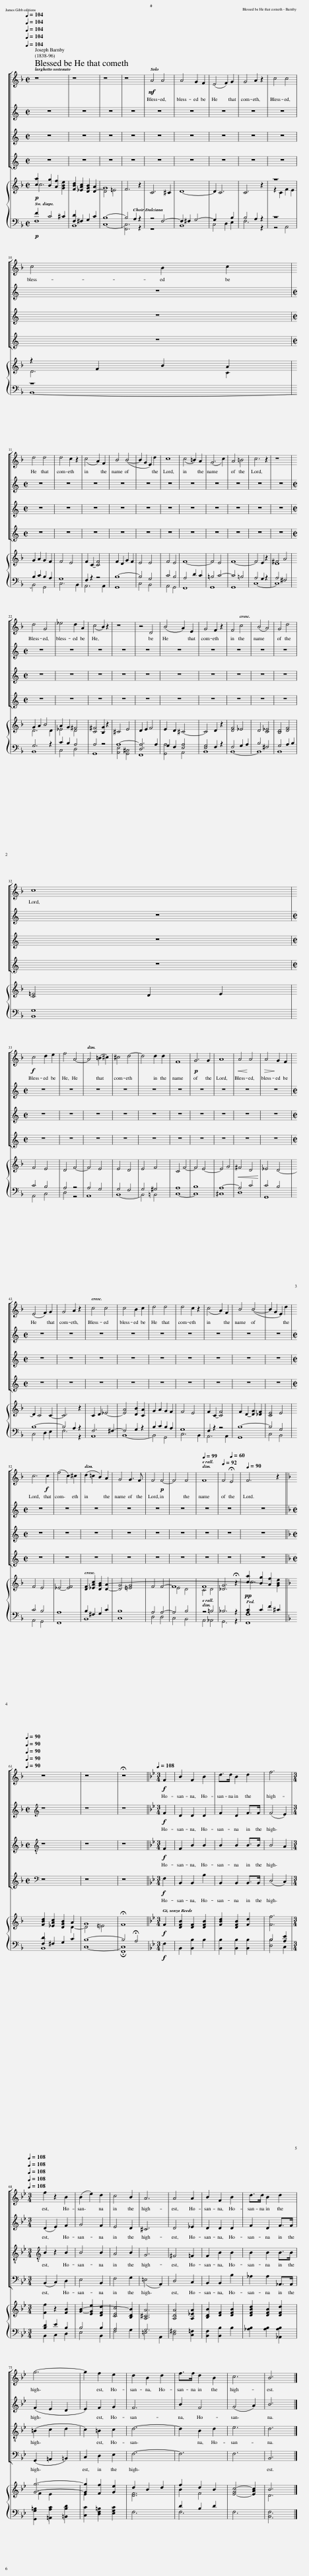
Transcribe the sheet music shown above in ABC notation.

X:1
%%score [ 1 2 3 4 ] { ( 5 6 ) | ( 7 8 ) }
L:1/8
Q:1/4=104
M:2/2
I:linebreak $
K:F
V:1 treble
V:2 treble
V:3 treble
V:4 treble
V:5 treble
V:6 treble
V:7 bass
V:8 bass
V:1
 z8 | z8 | z8 | z8 |!mf! A4 A4 | %5
 A4 G2 F2 | (E4 F2) G2 | G4 A2 z2 | c4 c4 |$ c4 B2 c2 |$ %10
 d4 d4 | d4 c2 z2 | (c4 A2) F2 | B4 (B4- | B2 G2 E2) d2 | %15
 c8 | (c4 =B2) A2 | (G6 c2) | A4 =B4 | c6 z2 | %20
 z8 |$ d4 G4 | _e4 d2 A2 | (c4 B2) z2 | z8 | %25
 z4 D4 | (B4 A2) E2 | G4 F2 z2 | F4 c4 | (B4 A4) | %30
 G4 d4 |$ c8 |$!f! c4 d2 e2 | f4 A4- | A4 (=B2 ^c2) | %35
 ^c4 d4- | d4 d2 d2 | F8 |!p! G6 G2 | A8 | %40
!<(! A4!<)! A4 |!>(! A4!>)! G2 F2 |$ (E4 F2) G2 | G4 A2 z2 | c4 c4 | %45
 c4 B2 c2 | d4 d4 | d4 c2 z2 | (c4 A2) F2 | B4 (B4- | %50
 B2 G2 E2) d2 |$ c6!f! c2 | (f4 c2) ^c2 | (d2 =c2 B2) A2 | G4 G3 F | %55
 F4!p! F4- | F4 F4 |[Q:1/4=99] F8 |[Q:1/4=92] F4[Q:1/4=60] !fermata!E4 |[Q:1/4=90] F6 z2 ||$ %60
[Q:1/4=90][Q:1/4=90][Q:1/4=90][Q:1/4=90][Q:1/4=90] z8 | z8 | !fermata!z8 ||[K:Bb][M:3/4]!f![Q:1/4=108] F2 | B2 F2 B2 | %65
 d>d B2 d2 | f6 |$[M:3/4][Q:1/4=108][Q:1/4=108][Q:1/4=108][Q:1/4=108][Q:1/4=108] f2 z2 B2 | (B2 e2) d2 | c4 B2 | %70
 A6 | A4 A2 | B2 F2 B2 | d>d B2 d2 |$ g6- | %75
 g2 f2 e2 | d2 B2 d2 | f>f d2 B2 | c6 | B6 |] %80
V:2
[K:C] z8 | z8 | z8 | z8 | z8 | %5
 z8 | z8 | z8 | z8 |$ z8 |$ %10
[M:2/2] z8 | z8 | z8 | z8 | z8 | %15
 z8 | z8 | z8 | z8 | z8 | %20
 z8 |$[M:2/2] z8 | z8 | z8 | z8 | %25
 z8 | z8 | z8 | z8 | z8 | %30
 z8 |$ z8 |$[M:2/2] z8 | z8 | z8 | %35
 z8 | z8 | z8 | z8 | z8 | %40
 z8 | z8 |$[M:2/2] z8 | z8 | z8 | %45
 z8 | z8 | z8 | z8 | z8 | %50
 z8 |$[M:2/2] z8 | z8 | z8 | z8 | %55
 z8 | z8 | z8 | z8 | z8 ||$ %60
[K:F][M:2/2][K:treble] z8 | z8 | z8 ||[K:Bb][M:3/4]!f! F2 | D2 D2 D2 | %65
 F2 D2 F>F | (F4 E2) |$[M:3/4] (D2 E2) F2 | G4 F2 | E4 D2 | %70
 ^C6 | D4 _E2 | D2 D2 D2 | F2 D2 F>F |$ (F2 E2 D2 | %75
 E2) F2 G2 | F6 | B2 F4 | (G4 A2) | B6 |] %80
V:3
[K:C] z8 | z8 | z8 | z8 | z8 | %5
 z8 | z8 | z8 | z8 |$ z8 |$ %10
[M:2/2] z8 | z8 | z8 | z8 | z8 | %15
 z8 | z8 | z8 | z8 | z8 | %20
 z8 |$[M:2/2] z8 | z8 | z8 | z8 | %25
 z8 | z8 | z8 | z8 | z8 | %30
 z8 |$ z8 |$[M:2/2] z8 | z8 | z8 | %35
 z8 | z8 | z8 | z8 | z8 | %40
 z8 | z8 |$[M:2/2] z8 | z8 | z8 | %45
 z8 | z8 | z8 | z8 | z8 | %50
 z8 |$[M:2/2] z8 | z8 | z8 | z8 | %55
 z8 | z8 | z8 | z8 | z8 ||$ %60
[K:F][M:2/2][K:treble-8] z8 | z8 | z8 ||[K:Bb][M:3/4]!f! F2 | F2 B2 B2 | %65
 B2 B2 B>B | B4 A2 |$[M:3/4][K:treble-8] B2 z2 B2 | B4 B2 | A4 B2 | %70
 G6 | ^F4 =F2 | F2 B2 B2 | B2 B2 B>B |$ (=B2 c2 d2 | %75
 c2) =B2 c2 | d6- | d2 B2 d2 | e6 | d6 |] %80
V:4
[K:C] z8 | z8 | z8 | z8 | z8 | %5
 z8 | z8 | z8 | z8 |$ z8 |$ %10
[M:2/2] z8 | z8 | z8 | z8 | z8 | %15
 z8 | z8 | z8 | z8 | z8 | %20
 z8 |$[M:2/2] z8 | z8 | z8 | z8 | %25
 z8 | z8 | z8 | z8 | z8 | %30
 z8 |$ z8 |$[M:2/2] z8 | z8 | z8 | %35
 z8 | z8 | z8 | z8 | z8 | %40
 z8 | z8 |$[M:2/2] z8 | z8 | z8 | %45
 z8 | z8 | z8 | z8 | z8 | %50
 z8 |$[M:2/2] z8 | z8 | z8 | z8 | %55
 z8 | z8 | z8 | z8 | z8 ||$ %60
[K:F][M:2/2][K:bass] z8 | z8 | z8 ||[K:Bb][M:3/4]!f! F,2 | B,,2 B,,2 B,2 | %65
 B,,2 B,,2 B,,>B,, | (D,4 C,2) |$[M:3/4] (B,,2 C,2) D,2 | E,4 B,,2 | F,4 G,2 | %70
 (=E,4 A,,2) | D,4 C,2 | B,,2 B,,2 B,2 | _A,2 A,2 _A,,>A,, |$ (G,,2 =A,,2 =B,,2) | %75
 C,2 D,2 E,2 | F,6- | F,6 | F,6 | B,,6 |] %80
V:5
!p! [ca]2 [Bg]2 [Af]2 [GBe]2 | [FBd]2 [_EAc]2 [DGB]2 A2 | G8 | F6 z2 | C6 ^C2 | %5
 D8- | D2 C6 | C6 z2 | z8 |$ z2 F2 B2 A2 |$ %10
 G2 A2 G2 F2 | F4 E4 | F2 C2- [CF]4 | F2 D2 G2 F2 | E4 E4 | %15
 F4 E4 | F8- | F4 E4 | F8- | F4 E2 z2 | %20
 ^F4 A4 |$ G2 A2 B4 | A2 G2 ^F4 | [C^F]4 [B,G]2 z2 | ^C4 E4 | %25
 D2 E2 F4 | E2 D2 ^C4- | C4 D2 z2 | [DF]4 _E4 | D4 [C_E]4 | %30
 [B,D]4 [DF]4 |$ [C=E]4 D2 E2 |$ F4 E4 | D4 F4- | F4 E4 | %35
 E4 D4 | E4 F4 | C4 F4- | F4 E4- | E4 G4 | %40
!<(! ^F4 D4!<)! | _E4 D4- |$ D2 C4 C2- | C6 z2 | C2 D2 _E4- | %45
 [EA]4 [DB]2 [CA]2 | G2 A2 G2 F2 | F4 E4 | F2 C2- [CF]4 | F2 D2- [DG]2 [_DF]2 | %50
 [CE]4 E4 |$ F4 E4 | _E4- [EF]4 | [DF]2 [_EAc]2 [DGB]2 [DA]2- | [DG]4 [!courtesy!=EG]4 | %55
 F4 F4- | F8 | F8 | [_DG]6 !fermata!z2 |!pp! [ca]2 [Bg]2 [Af]2 [GBe]2 ||$ %60
 [FBd]2 [_EAc]2 [DGB]2 A2 | G8 | !fermata!F8 ||[K:Bb][M:3/4]!f! F2 | [DFB]2 [DF]2 [DFB]2 | %65
 [FBd]2 [DFB]2 [Fd]2 | [Ff]6 |$[M:3/4] [Ff]2 z2 [FB]2 | [GB]2- [EGe]2 [DFd]2 | [CEc]4 [B,DB]2 | %70
 [A,^CA]6 | [A,DA]4 [A,_EA]2 | [B,DB]2 [DF]2 [DFB]2 | [DFBd]2 [DFB]2 [DFd]2 |$ [Gg]6- | %75
 [Gg]2 [Ff]2 [Ge]2 | d2 B2 d2 | f2 d2 B2 | [E-Gc-]4 [EAc]2 | B6 |] %80
V:6
 c6 x2 | x6 D2- | D4 =E4 | x8 | x8 | %5
 x8 | x8 | x8 | z2 C2 F2 E2 |$ D6 C2 |$ %10
 x8 | x8 | x8 | x8 | x8 | %15
 x8 | x8 | x8 | x8 | x8 | %20
 D8 |$ D6 D2 | _E4 D4 | x8 | x8 | %25
 x8 | x8 | x8 | x8 | x8 | %30
 x8 |$ x8 |$ x8 | x8 | x8 | %35
 x8 | x8 | x8 | x8 | x8 | %40
 x8 | x8 |$ x8 | x8 | x8 | %45
 x8 | x8 | x8 | x8 | x8 | %50
 x8 |$ x8 | x8 | x8 | x8 | %55
 x8 | E4 D4 | C4 D4 | x8 | c6 x2 ||$ %60
 x6 D2- | D4 !courtesy!=E4 | x8 ||[K:Bb][M:3/4] x2 | x6 | %65
 x6 | x6 |$[M:3/4] x6 | x6 | x6 | %70
 x6 | x6 | x6 | x6 |$ F2 E2 x2 | %75
 E2 x4 | [DF]6 | B2 F4 | x6 | D6 |] %80
V:7
!p! F2 C4 ^C2 | [F,D]2 ^F,2 G,2 C2 | B,8- | B,4 A,2 z2 | z4 F,4- | %5
 F,2 ^F,2 G,4- | G,2 x4 B,2 | B,4 A,2 z2 | z8 |$ z8 |$ %10
 B,2 C2 B,2 A,2 | G,8 | F,2 z2 z4 | B,8- | B,4 G,4 | %15
 C4 B,4 | A,4 D2 C2 | =B,4 C4- | C4 =B,4 | A,4 G,2 z2 | %20
 A,4 ^F,4 |$ G,6 z2 | C2 B,2 A,4 | A,4 z4 | A,8- | %25
 [D,A,]6 A,2 | G,2 F,2 [E,A,]4 | [E,G,]4 F,2 z2 | F,4 G,2 A,2 | B,4 ^F,4 | %30
 G,4 A,2 B,2 |$ G,8 |$ C4 B,4 | A,4 z4 | A,4 G,4 | %35
 G,4 F,4 | G,4 ^G,4 | A,8 | B,8 | A,8- | %40
 A,4 C4 | C4 B,4 |$ B,8- | B,4 A,2 z2 | F,6 ^F,2- | %45
 F,4 G,2 z2 | B,2 C2 B,2 A,2 | G,8 | F,2 z2 z4 | B,8- | %50
 B,4 G,4 |$ C4 B,4 | A,8 | B,2 ^F,2 G,2 C2 | B,8 | %55
 A,4 A,4- | A,4 B,4 | z4 =B,4 | _B,6 z2 | [A,C]2 C2 F2 ^C2 ||$ %60
 [F,D]2 ^F,2 G,2 C2 | B,8- | B,4 !fermata!A,4 ||[K:Bb][M:3/4]!f! x2 | x6 | %65
 x6 | B,4 [A,E]2 |$[M:3/4] [B,D]2 E2 B,2 | B,4 B,2 | A,4 x2 | %70
 G,6 | x6 | x6 | x6 |$ x6 | %75
 x6 | x6 | D2 B,2 D2 | x6 | x6 |] %80
V:8
 F,8 | B,,8 | C,8- | [F,,C,]6 z2 | z8 | %5
 B,,8 | C,4 D,2 E,2 | F,6 z2 | z4 A,,4 |$ B,,8- |$ %10
 B,,4 G,,4 | C,6 B,,2 | A,,6 A,,2 | G,,8 | C,4 B,,4 | %15
 A,,4 G,,4 | F,,8 | G,,8 | G,,8 | C,8- | %20
 C,8 |$ B,,8 | C,4 D,4 | G,,8 | [A,,E,]4 [G,,^C,]4 | %25
 F,,8 | [G,,A,]4 A,,4 | B,,8 | B,,8- | B,,8 | %30
 B,,8 |$ B,,8 |$ A,,4 C,4 | D,4 z4 | A,,8 | %35
 B,,8- | B,,4 =B,,4 | C,8- | C,8 | ^C,8 | %40
 D,8 | G,,8 |$ C,4 D,2 E,2 | F,6 z2 | A,,8 | %45
 B,,8- | B,,4 G,,4 | C,6 B,,2 | A,,6 A,,2 | G,,8 | %50
 C,4 B,,4 |$ A,,4 G,,4 | F,,8 | B,,8 | C,8 | %55
 D,4 D,4 | C,4 B,,4 | A,,4 _A,,4 | G,,6 z2 | [F,,F,]8 ||$ %60
 B,,8 | C,8- | !fermata![F,,C,]8 ||[K:Bb][M:3/4] F,2 | B,,2 [B,,B,]2 B,2 | %65
 [B,,B,]2 [B,,B,]2 [B,,B,]2 | [D,B,]4 C,2 |$[M:3/4] B,,2 C,2 D,2 | E,4 B,,2 | F,4 G,2 | %70
 =E,4 A,,2 | [D,^F,]4 [C,=F,]2 | [B,,F,]2 [B,,B,]2 B,2 | [_A,B,]2 [A,B,]2 [_A,,A,B,]2 |$ [G,,G,=B,]2 [=A,,A,C]2 [=B,,B,D]2 | %75
 [C,C]2 [D,F,=B,]2 [E,G,C]2 | F,6 | F,6 | F,6 | [B,,F,]6 |] %80
